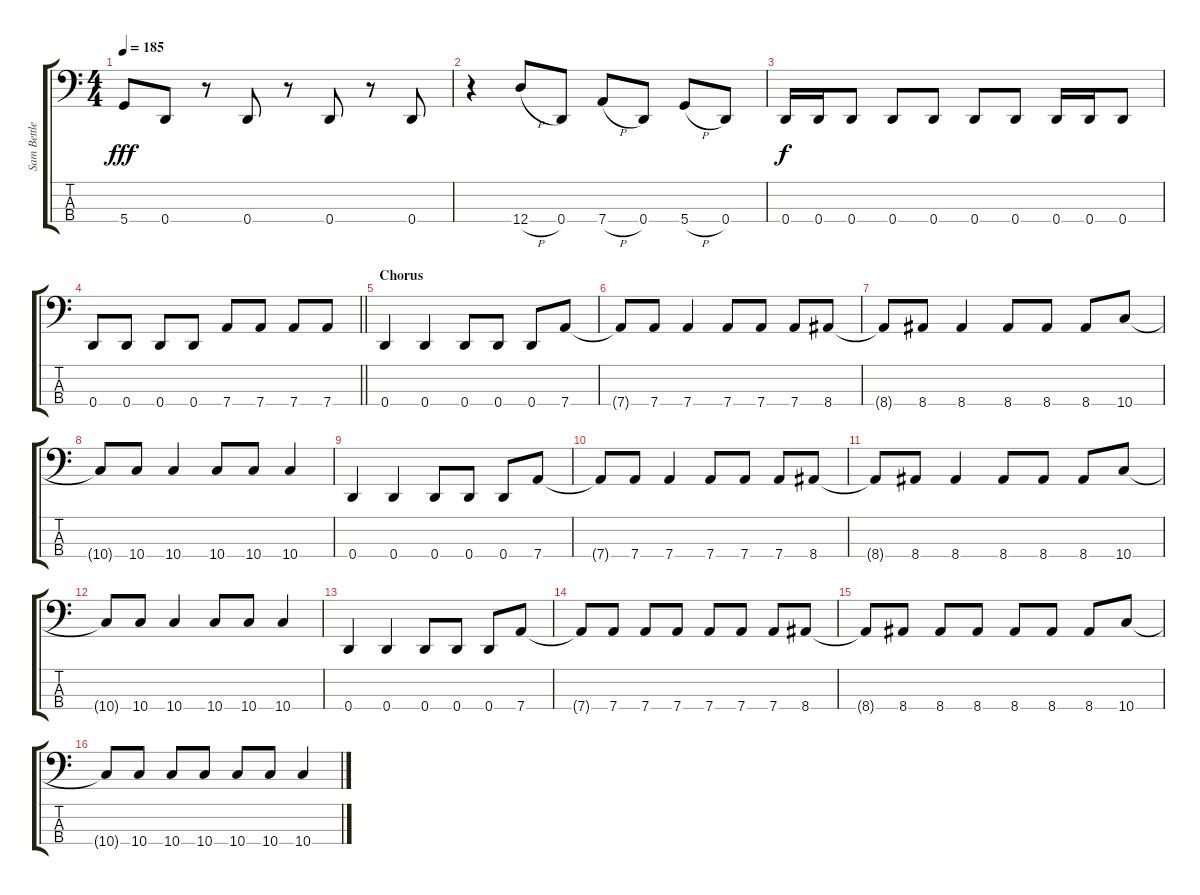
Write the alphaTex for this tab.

\track ("Sam Bettley" "Sam Bettle") {instrument electricbasspick}
\staff {score tabs}
\tuning (G2 D2 A1 D1) {hide}
\ts (4 4)
\tempo 185
\clef f4
\ks c
5.4.8{dy fff} 0.4.8 r.8 0.4.8 r.8 0.4.8 r.8 0.4.8 |
r.4 12.4{h}.8 0.4.8 7.4{h}.8 0.4.8 5.4{h}.8 0.4.8 |
0.4.16{dy f} 0.4.16 0.4.8 0.4.8 0.4.8 0.4.8 0.4.8 0.4.16 0.4.16 0.4.8 |
\barLineRight lightlight
0.4.8 0.4.8 0.4.8 0.4.8 7.4.8 7.4.8 7.4.8 7.4.8 |
\section ("" "Chorus")
0.4.4 0.4.4 0.4.8 0.4.8 0.4.8 7.4.8 |
7.4{t}.8 7.4.8 7.4.4 7.4.8 7.4.8 7.4.8 8.4.8 |
8.4{t}.8 8.4.8 8.4.4 8.4.8 8.4.8 8.4.8 10.4.8 |
10.4{t}.8 10.4.8 10.4.4 10.4.8 10.4.8 10.4.4 |
0.4.4 0.4.4 0.4.8 0.4.8 0.4.8 7.4.8 |
7.4{t}.8 7.4.8 7.4.4 7.4.8 7.4.8 7.4.8 8.4.8 |
8.4{t}.8 8.4.8 8.4.4 8.4.8 8.4.8 8.4.8 10.4.8 |
10.4{t}.8 10.4.8 10.4.4 10.4.8 10.4.8 10.4.4 |
0.4.4 0.4.4 0.4.8 0.4.8 0.4.8 7.4.8 |
7.4{t}.8 7.4.8 7.4.8 7.4.8 7.4.8 7.4.8 7.4.8 8.4.8 |
8.4{t}.8 8.4.8 8.4.8 8.4.8 8.4.8 8.4.8 8.4.8 10.4.8 |
10.4{t}.8 10.4.8 10.4.8 10.4.8 10.4.8 10.4.8 10.4.4
